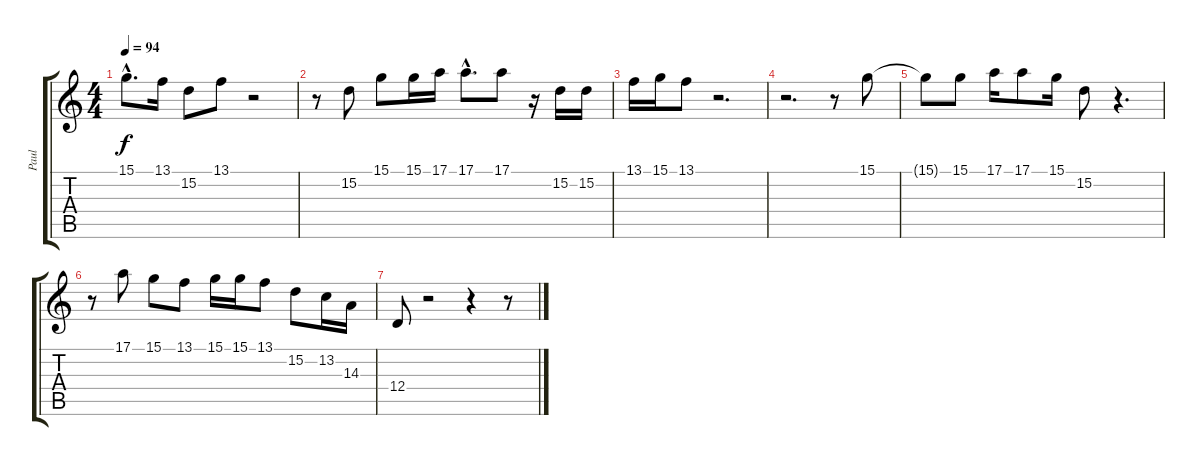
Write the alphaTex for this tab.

\track ("Paul" "Paul") {instrument tenorsax}
\staff {score tabs}
\tuning (E4 B3 G3 D3 A2 E2) {hide}
\ts (4 4)
\tempo 94
\clef g2
\ks c
15.1{hac}.8{d dy f} 13.1.16 15.2.8 13.1.8 r.2 |
r.8 15.2.8 15.1.8 15.1.16 17.1.16 17.1{hac}.8{d} 17.1.8 r.16 15.2.16 15.2.16 |
13.1.16 15.1.16 13.1.8 r.2{d} |
r.2{d} r.8 15.1.8 |
15.1{t}.8 15.1.8 17.1.16 17.1.8 15.1.16 15.2.8 r.4{d} |
r.8 17.1.8 15.1.8 13.1.8 15.1.16 15.1.16 13.1.8 15.2.8 13.2.16 14.3.16 |
12.4.8 r.2 r.4 r.8
